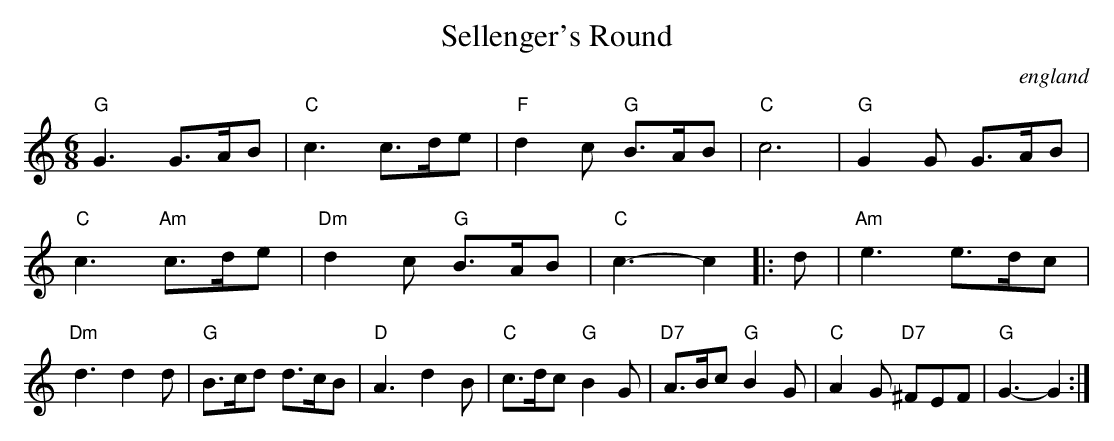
X:1
T:Sellenger's Round
O:england
M:6/8
L:1/8
K:C
"G"G3 G>AB | "C"c3 c>de | "F"d2c "G"B>AB | "C"c6 | \
"G"G2G G>AB | "C" c3 "Am"c>de | "Dm"d2c "G"B>AB | "C" c3-c2 |: \
d | "Am"e3 e>dc | "Dm"d3 d2d | "G"B>cd d>cB | "D"A3 d2B | \
"C"c>dc "G"B2G | "D7"A>Bc "G"B2G | "C"A2G "D7"^FEF | "G"G3-G2 :|
